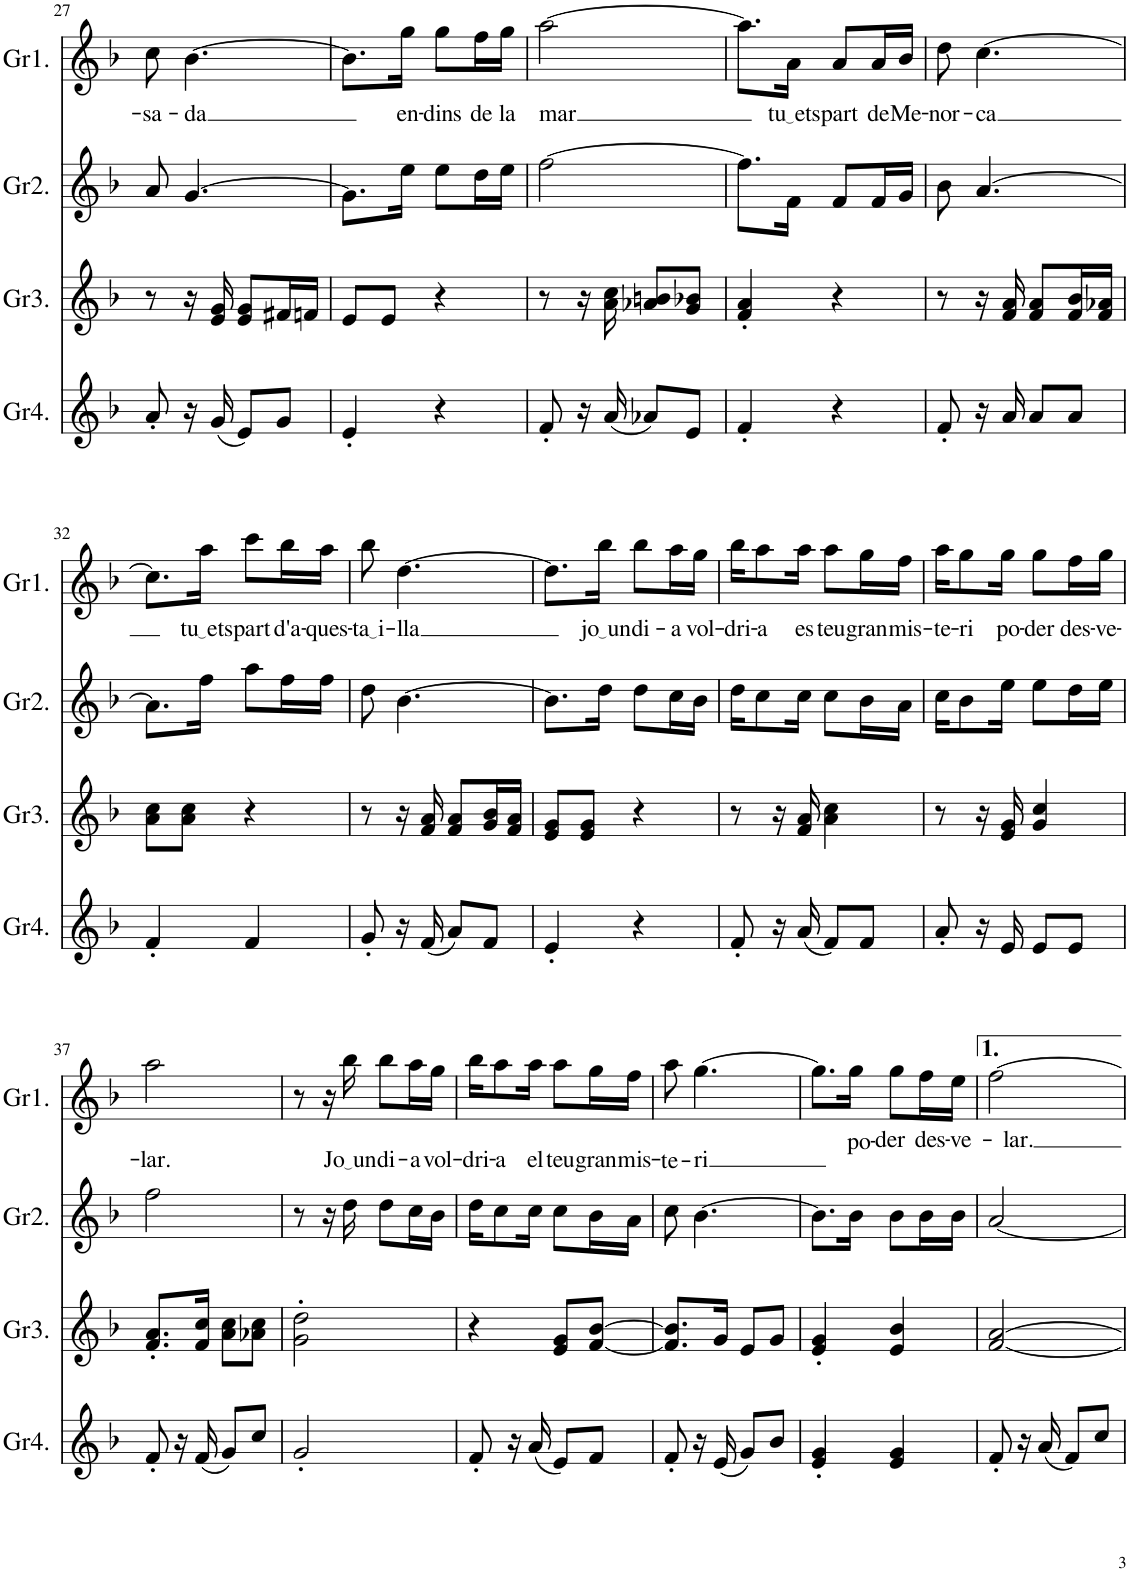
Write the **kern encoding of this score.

**kern	**kern	**kern	**kern	**text
*part4	*part3	*part2	*part1	*part1
*staff4	*staff3	*staff2	*staff1	*staff1
*I"Gralla4	*I"Gralla3	*I"Gralla2	*I"Gralla1	*
*I'Gr4.	*I'Gr3.	*I'Gr2.	*I'Gr1.	*
!!LO:PB:g=z
*clefG2	*clefG2	*clefG2	*clefG2	*
*k[b-]	*k[b-]	*k[b-]	*k[b-]	*
*M2/4	*M2/4	*M2/4	*M2/4	*
=27	=27	=27	=27	=27
!	!	!	!	!LO:LY:b
8a'/	8r	8a/	8cc\	-sa-
!	!	!	!	!LO:LY:b
16r	16r	[4.g/	[4.b-\	-da
(16g/	16e/ 16g/	.	.	.
8e/L)	8e/ 8g/L	.	.	.
8g/J	16f#X/L	.	.	.
.	16fn/JJ	.	.	.
=28	=28	=28	=28	=28
4e'/	8e/L	8.g\L]	8.b-\L]	.
.	8e/J	.	.	.
!	!	!	!	!LO:LY:b
.	.	16ee\Jk	16gg\Jk	en-
!	!	!	!	!LO:LY:b
4r	4r	8ee\L	8gg\L	-dins
!	!	!	!	!LO:LY:b
.	.	16dd\L	16ff\L	de
!	!	!	!	!LO:LY:b
.	.	16ee\JJ	16gg\JJ	la
=29	=29	=29	=29	=29
!	!	!	!	!LO:LY:b
8f'/	8r	[2ff\	[2aa\	mar
16r	16r	.	.	.
(16a/	16a\ 16cc\	.	.	.
8a-X/L)	8a-X/ 8bn/L	.	.	.
8e/J	8g/ 8b-X/J	.	.	.
=30	=30	=30	=30	=30
4f'/	4f/' 4a/'	8.ff\L]	8.aa\L]	.
!	!	!	!	!LO:LY:b
.	.	16f\Jk	16a\Jk	tu ets
!	!	!	!	!LO:LY:b
4r	4r	8f/L	8a/L	part
!	!	!	!	!LO:LY:b
.	.	16f/L	16a/L	de
!	!	!	!	!LO:LY:b
.	.	16g/JJ	16b-/JJ	Me-
=31	=31	=31	=31	=31
!	!	!	!	!LO:LY:b
8f'/	8r	8b-\	8dd\	-nor-
!	!	!	!	!LO:LY:b
16r	16r	[4.a/	[4.cc\	-ca
16a/	16f/ 16a/	.	.	.
8a/L	8f/ 8a/L	.	.	.
8a/J	16f/ 16b-/L	.	.	.
.	16f/ 16a-X/JJ	.	.	.
!!LO:LB:g=z
=32	=32	=32	=32	=32
4f'/	8a\ 8cc\L	8.a\L]	8.cc\L]	.
.	8a\ 8cc\J	.	.	.
!	!	!	!	!LO:LY:b
.	.	16ff\Jk	16aa\Jk	tu ets
!	!	!	!	!LO:LY:b
4f/	4r	8aa\L	8ccc\L	part
!	!	!	!	!LO:LY:b
.	.	16ff\L	16bb-\L	d'a-
!	!	!	!	!LO:LY:b
.	.	16ff\JJ	16aa\JJ	-ques-
=33	=33	=33	=33	=33
!	!	!	!	!LO:LY:b
8g'/	8r	8dd\	8bb-\	ta i
!	!	!	!	!LO:LY:b
16r	16r	[4.b-\	[4.dd\	-lla
(16f/	16f/ 16a/	.	.	.
8a/L)	8f/ 8a/L	.	.	.
8f/J	16g/ 16b-/L	.	.	.
.	16f/ 16a/JJ	.	.	.
=34	=34	=34	=34	=34
4e'/	8e/ 8g/L	8.b-\L]	8.dd\L]	.
.	8e/ 8g/J	.	.	.
!	!	!	!	!LO:LY:b
.	.	16dd\Jk	16bb-\Jk	jo un
!	!	!	!	!LO:LY:b
4r	4r	8dd\L	8bb-\L	di-
!	!	!	!	!LO:LY:b
.	.	16cc\L	16aa\L	-a
!	!	!	!	!LO:LY:b
.	.	16b-\JJ	16gg\JJ	vol-
=35	=35	=35	=35	=35
!	!	!	!	!LO:LY:b
8f'/	8r	16dd\KL	16bb-\KL	-dri-
!	!	!	!	!LO:LY:b
.	.	8cc\	8aa\	-a
16r	16r	.	.	.
!	!	!	!	!LO:LY:b
(16a/	16f/ 16a/	16cc\Jk	16aa\Jk	es
!	!	!	!	!LO:LY:b
8f/L)	4a\ 4cc\	8cc\L	8aa\L	teu
!	!	!	!	!LO:LY:b
8f/J	.	16b-\L	16gg\L	gran
!	!	!	!	!LO:LY:b
.	.	16a\JJ	16ff\JJ	mis-
=36	=36	=36	=36	=36
!	!	!	!	!LO:LY:b
8a'/	8r	16cc\KL	16aa\KL	-te-
!	!	!	!	!LO:LY:b
.	.	8b-\	8gg\	-ri
16r	16r	.	.	.
!	!	!	!	!LO:LY:b
16e/	16e/ 16g/	16ee\Jk	16gg\Jk	po-
!	!	!	!	!LO:LY:b
8e/L	4g/ 4cc/	8ee\L	8gg\L	-der
!	!	!	!	!LO:LY:b
8e/J	.	16dd\L	16ff\L	des-
!	!	!	!	!LO:LY:b
.	.	16ee\JJ	16gg\JJ	-ve-
!!LO:LB:g=z
=37	=37	=37	=37	=37
!	!	!	!	!LO:LY:b
8f'/	8.f/' 8.a/'L	2ff\	2aa\	-lar.
16r	.	.	.	.
(16f/	16f/ 16cc/Jk	.	.	.
8g/L)	8a\ 8cc\L	.	.	.
8cc/J	8a-X\ 8cc\J	.	.	.
=38	=38	=38	=38	=38
2g'/	2g\' 2dd\'	8r	8r	.
.	.	16r	16r	.
!	!	!	!	!LO:LY:b
.	.	16dd\	16bb-\	Jo un
!	!	!	!	!LO:LY:b
.	.	8dd\L	8bb-\L	di-
!	!	!	!	!LO:LY:b
.	.	16cc\L	16aa\L	-a
!	!	!	!	!LO:LY:b
.	.	16b-\JJ	16gg\JJ	vol-
=39	=39	=39	=39	=39
!	!	!	!	!LO:LY:b
8f'/	4r	16dd\KL	16bb-\KL	-dri-
!	!	!	!	!LO:LY:b
.	.	8cc\	8aa\	-a
16r	.	.	.	.
!	!	!	!	!LO:LY:b
(16a/	.	16cc\Jk	16aa\Jk	el
!	!	!	!	!LO:LY:b
8e/L)	8e/ 8g/L	8cc\L	8aa\L	teu
!	!	!	!	!LO:LY:b
8f/J	[8f/ [8b-/J	16b-\L	16gg\L	gran
!	!	!	!	!LO:LY:b
.	.	16a\JJ	16ff\JJ	mis-
=40	=40	=40	=40	=40
!	!	!	!	!LO:LY:b
8f'/	8.f/] 8.b-/]L	8cc\	8aa\	-te-
!	!	!	!	!LO:LY:b
16r	.	[4.b-\	[4.gg\	-ri
(16e/	16g/Jk	.	.	.
8g/L)	8e/L	.	.	.
8b-/J	8g/J	.	.	.
=41	=41	=41	=41	=41
4e/' 4g/'	4e/' 4g/'	8.b-\L]	8.gg\L]	.
!	!	!	!	!LO:LY:b
.	.	16b-\Jk	16gg\Jk	po-
!	!	!	!	!LO:LY:b
4e/ 4g/	4e/ 4b-/	8b-\L	8gg\L	-der
!	!	!	!	!LO:LY:b
.	.	16b-\L	16ff\L	des-
!	!	!	!	!LO:LY:b
.	.	16b-\JJ	16ee\JJ	-ve-
=42	=42	=42	=42	=42
!	!	!	!	!LO:LY:b
8f'/	[2f/ [2a/	[2a/	[2ff\	-lar.
16r	.	.	.	.
(16a/	.	.	.	.
8f/L)	.	.	.	.
8cc/J	.	.	.	.
=	=	=	=	=
*-	*-	*-	*-	*-
